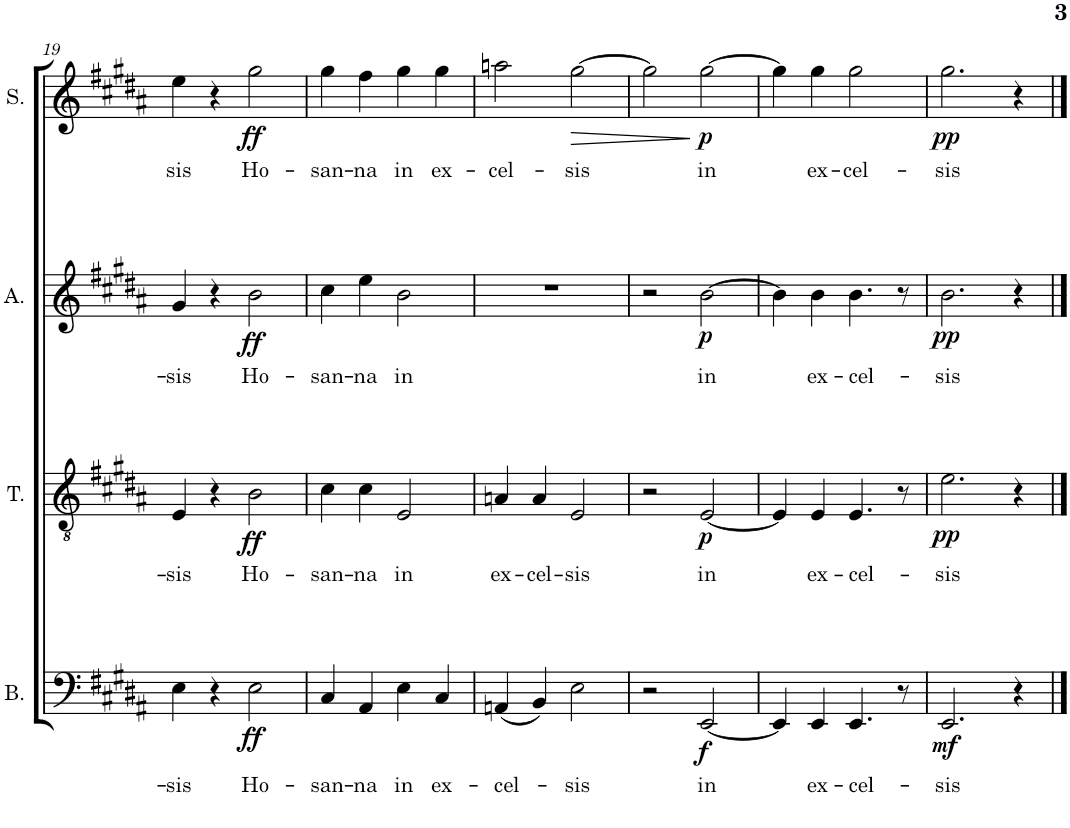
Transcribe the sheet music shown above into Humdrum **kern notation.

**kern	**text	**dynam	**kern	**text	**dynam	**kern	**text	**dynam	**kern	**text	**dynam
*part4	*part4	*part4	*part3	*part3	*part3	*part2	*part2	*part2	*part1	*part1	*part1
*staff4	*staff4	*staff4	*staff3	*staff3	*staff3	*staff2	*staff2	*staff2	*staff1	*staff1	*staff1
*I"Bass	*	*	*I"Tenor	*	*	*I"Alto	*	*	*I"Soprano	*	*
*I'B.	*	*	*I'T.	*	*	*I'A.	*	*	*I'S.	*	*
!!LO:PB:g=z
*clefF4	*	*	*clefGv2	*	*	*clefG2	*	*	*clefG2	*	*
*k[f#c#g#d#a#]	*	*	*k[f#c#g#d#a#]	*	*	*k[f#c#g#d#a#]	*	*	*k[f#c#g#d#a#]	*	*
*M4/4	*	*	*M4/4	*	*	*M4/4	*	*	*M4/4	*	*
=19	=19	=19	=19	=19	=19	=19	=19	=19	=19	=19	=19
!	!LO:LY:b	!	!	!LO:LY:b	!	!	!LO:LY:b	!	!	!LO:LY:b	!
4E\	-sis	.	4E/	-sis	.	4g#/	-sis	.	4ee\	-sis	.
4r	.	.	4r	.	.	4r	.	.	4r	.	.
!	!LO:LY:b	!LO:DY:b	!	!LO:LY:b	!LO:DY:b	!	!LO:LY:b	!LO:DY:b	!	!LO:LY:b	!LO:DY:b
2E\	Ho-	ff	2B\	Ho-	ff	2b\	Ho-	ff	2gg#\	Ho-	ff
=20	=20	=20	=20	=20	=20	=20	=20	=20	=20	=20	=20
!	!LO:LY:b	!	!	!LO:LY:b	!	!	!LO:LY:b	!	!	!LO:LY:b	!
4C#/	-san-	.	4c#\	-san-	.	4cc#\	-san-	.	4gg#\	-san-	.
!	!LO:LY:b	!	!	!LO:LY:b	!	!	!LO:LY:b	!	!	!LO:LY:b	!
4AA#/	-na	.	4c#\	-na	.	4ee\	-na	.	4ff#\	-na	.
!	!LO:LY:b	!	!	!LO:LY:b	!	!	!LO:LY:b	!	!	!LO:LY:b	!
4E\	in	.	2E/	in	.	2b\	in	.	4gg#\	in	.
!	!LO:LY:b	!	!	!	!	!	!	!	!	!LO:LY:b	!
4C#/	ex-	.	.	.	.	.	.	.	4gg#\	ex-	.
=21	=21	=21	=21	=21	=21	=21	=21	=21	=21	=21	=21
!	!LO:LY:b	!	!	!LO:LY:b	!	!	!	!	!	!LO:LY:b	!
(4AAn/	-cel-	.	4An/	ex-	.	1r	.	.	2aan\	-cel-	.
!	!	!	!	!LO:LY:b	!	!	!	!	!	!	!
4BB/)	.	.	4A/	-cel-	.	.	.	.	.	.	.
!	!LO:LY:b	!	!	!LO:LY:b	!	!	!	!	!	!LO:LY:b	!LO:HP:b
2E\	-sis	.	2E/	-sis	.	.	.	.	[2gg#\	-sis	>
=22	=22	=22	=22	=22	=22	=22	=22	=22	=22	=22	=22
2r	.	.	2r	.	.	2r	.	.	2gg#\]	.	.
!	!LO:LY:b	!LO:DY:b	!	!LO:LY:b	!LO:DY:b	!	!LO:LY:b	!LO:DY:b	!	!LO:LY:b	!LO:DY:n=1:b
[2EE/	in	f	[2E/	in	p	[2b\	in	p	[2gg#\	in	] p
=23	=23	=23	=23	=23	=23	=23	=23	=23	=23	=23	=23
4EE/]	.	.	4E/]	.	.	4b\]	.	.	4gg#\]	.	.
!	!LO:LY:b	!	!	!LO:LY:b	!	!	!LO:LY:b	!	!	!LO:LY:b	!
4EE/	ex-	.	4E/	ex-	.	4b\	ex-	.	4gg#\	ex-	.
!	!LO:LY:b	!	!	!LO:LY:b	!	!	!LO:LY:b	!	!	!LO:LY:b	!
4.EE/	-cel-	.	4.E/	-cel-	.	4.b\	-cel-	.	2gg#\	-cel-	.
8r	.	.	8r	.	.	8r	.	.	.	.	.
=24	=24	=24	=24	=24	=24	=24	=24	=24	=24	=24	=24
!	!LO:LY:b	!LO:DY:b	!	!LO:LY:b	!LO:DY:b	!	!LO:LY:b	!LO:DY:b	!	!LO:LY:b	!LO:DY:b
2.EE/	-sis	mf	2.e\	-sis	pp	2.b\	-sis	pp	2.gg#\	-sis	pp
4r	.	.	4r	.	.	4r	.	.	4r	.	.
==	==	==	==	==	==	==	==	==	==	==	==
*-	*-	*-	*-	*-	*-	*-	*-	*-	*-	*-	*-
